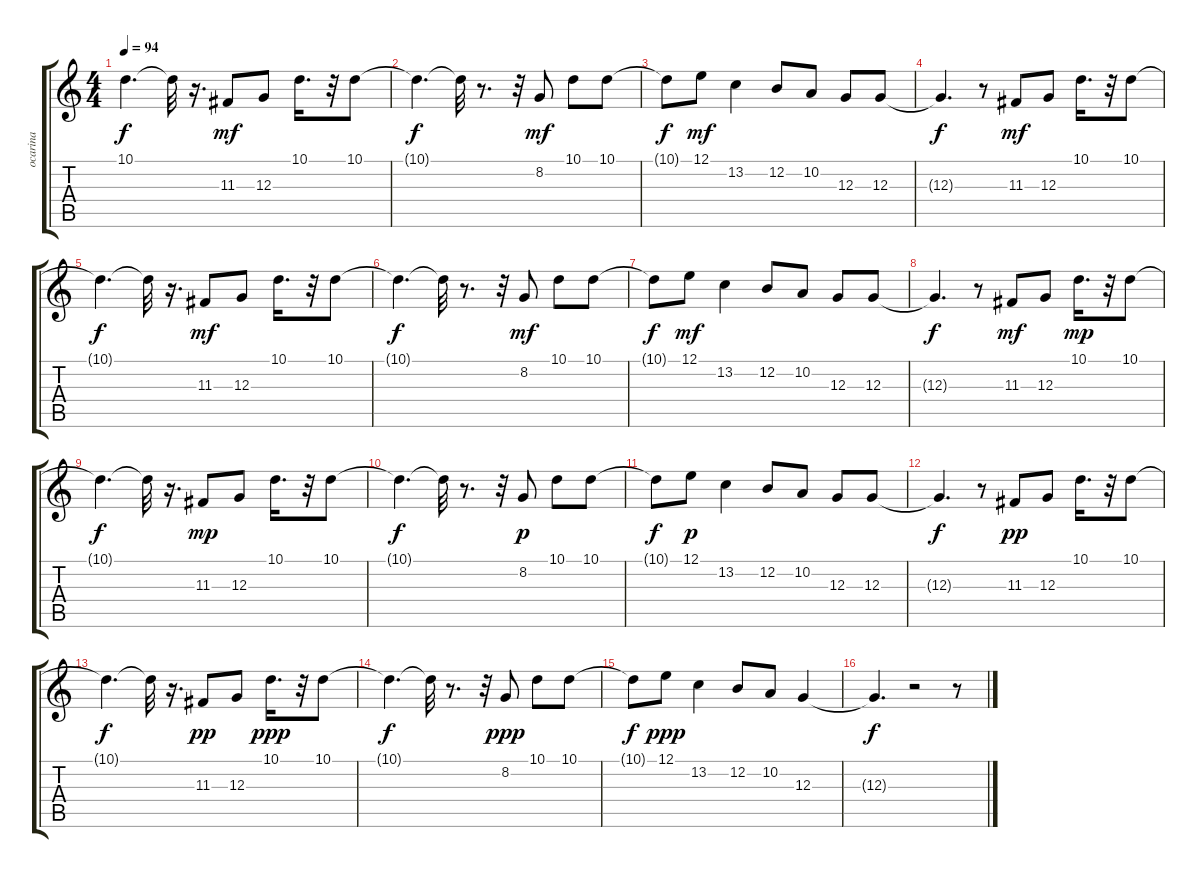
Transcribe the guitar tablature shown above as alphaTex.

\track ("ocarina" "ocarina") {instrument ocarina}
\staff {score tabs}
\tuning (E4 B3 G3 D3 A2 E2) {hide}
\ts (4 4)
\tempo 94
\clef g2
\ks c
10.1{t}.4{d dy f} 10.1{t}.32 r.16{d} 11.3.8{dy mf} 12.3.8 10.1.16{d} r.32 10.1.8 |
10.1{t}.4{d dy f} 10.1{t}.32 r.8{d} r.32 8.2.8{dy mf} 10.1.8 10.1.8 |
10.1{t}.8{dy f} 12.1.8{dy mf} 13.2.4 12.2.8 10.2.8 12.3.8 12.3.8 |
12.3{t}.4{d dy f} r.8 11.3.8{dy mf} 12.3.8 10.1.16{d} r.32 10.1.8 |
10.1{t}.4{d dy f} 10.1{t}.32 r.16{d} 11.3.8{dy mf} 12.3.8 10.1.16{d} r.32 10.1.8 |
10.1{t}.4{d dy f} 10.1{t}.32 r.8{d} r.32 8.2.8{dy mf} 10.1.8 10.1.8 |
10.1{t}.8{dy f} 12.1.8{dy mf} 13.2.4 12.2.8 10.2.8 12.3.8 12.3.8 |
12.3{t}.4{d dy f} r.8 11.3.8{dy mf} 12.3.8 10.1.16{d dy mp} r.32 10.1.8 |
10.1{t}.4{d dy f} 10.1{t}.32 r.16{d} 11.3.8{dy mp} 12.3.8 10.1.16{d} r.32 10.1.8 |
10.1{t}.4{d dy f} 10.1{t}.32 r.8{d} r.32 8.2.8{dy p} 10.1.8 10.1.8 |
10.1{t}.8{dy f} 12.1.8{dy p} 13.2.4 12.2.8 10.2.8 12.3.8 12.3.8 |
12.3{t}.4{d dy f} r.8 11.3.8{dy pp} 12.3.8 10.1.16{d} r.32 10.1.8 |
10.1{t}.4{d dy f} 10.1{t}.32 r.16{d} 11.3.8{dy pp} 12.3.8 10.1.16{d dy ppp} r.32 10.1.8 |
10.1{t}.4{d dy f} 10.1{t}.32 r.8{d} r.32 8.2.8{dy ppp} 10.1.8 10.1.8 |
10.1{t}.8{dy f} 12.1.8{dy ppp} 13.2.4 12.2.8 10.2.8 12.3.4 |
12.3{t}.4{d dy f} r.2 r.8
